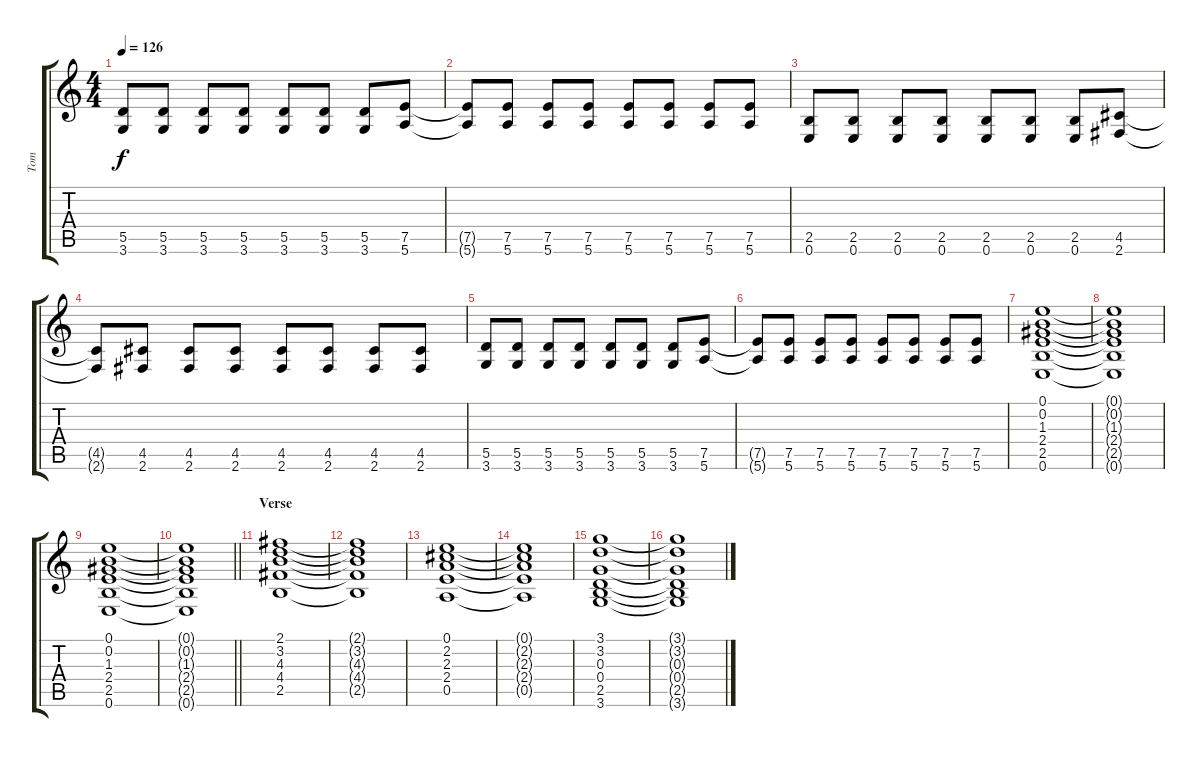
\track ("Tom" "Tom") {instrument electricguitarclean}
\staff {score tabs}
\tuning (E4 B3 G3 D3 A2 E2) {hide}
\ts (4 4)
\tempo 126
\clef g2
\ks c
(5.5 3.6).8{dy f} (5.5 3.6).8 (5.5 3.6).8 (5.5 3.6).8 (5.5 3.6).8 (5.5 3.6).8 (5.5 3.6).8 (7.5 5.6).8 |
(7.5{t} 5.6{t}).8 (7.5 5.6).8 (7.5 5.6).8 (7.5 5.6).8 (7.5 5.6).8 (7.5 5.6).8 (7.5 5.6).8 (7.5 5.6).8 |
(2.5 0.6).8 (2.5 0.6).8 (2.5 0.6).8 (2.5 0.6).8 (2.5 0.6).8 (2.5 0.6).8 (2.5 0.6).8 (4.5 2.6).8 |
(4.5{t} 2.6{t}).8 (4.5 2.6).8 (4.5 2.6).8 (4.5 2.6).8 (4.5 2.6).8 (4.5 2.6).8 (4.5 2.6).8 (4.5 2.6).8 |
(5.5 3.6).8 (5.5 3.6).8 (5.5 3.6).8 (5.5 3.6).8 (5.5 3.6).8 (5.5 3.6).8 (5.5 3.6).8 (7.5 5.6).8 |
(7.5{t} 5.6{t}).8 (7.5 5.6).8 (7.5 5.6).8 (7.5 5.6).8 (7.5 5.6).8 (7.5 5.6).8 (7.5 5.6).8 (7.5 5.6).8 |
(0.1 0.2 1.3 2.4 2.5 0.6).1 |
(0.1{t} 0.2{t} 1.3{t} 2.4{t} 2.5{t} 0.6{t}).1 |
(0.1 0.2 1.3 2.4 2.5 0.6).1 |
\barLineRight lightlight
(0.1{t} 0.2{t} 1.3{t} 2.4{t} 2.5{t} 0.6{t}).1 |
\section ("" "Verse")
(2.1 3.2 4.3 4.4 2.5).1 |
(2.1{t} 3.2{t} 4.3{t} 4.4{t} 2.5{t}).1 |
(0.1 2.2 2.3 2.4 0.5).1 |
(0.1{t} 2.2{t} 2.3{t} 2.4{t} 0.5{t}).1 |
(3.1 3.2 0.3 0.4 2.5 3.6).1 |
(3.1{t} 3.2{t} 0.3{t} 0.4{t} 2.5{t} 3.6{t}).1
